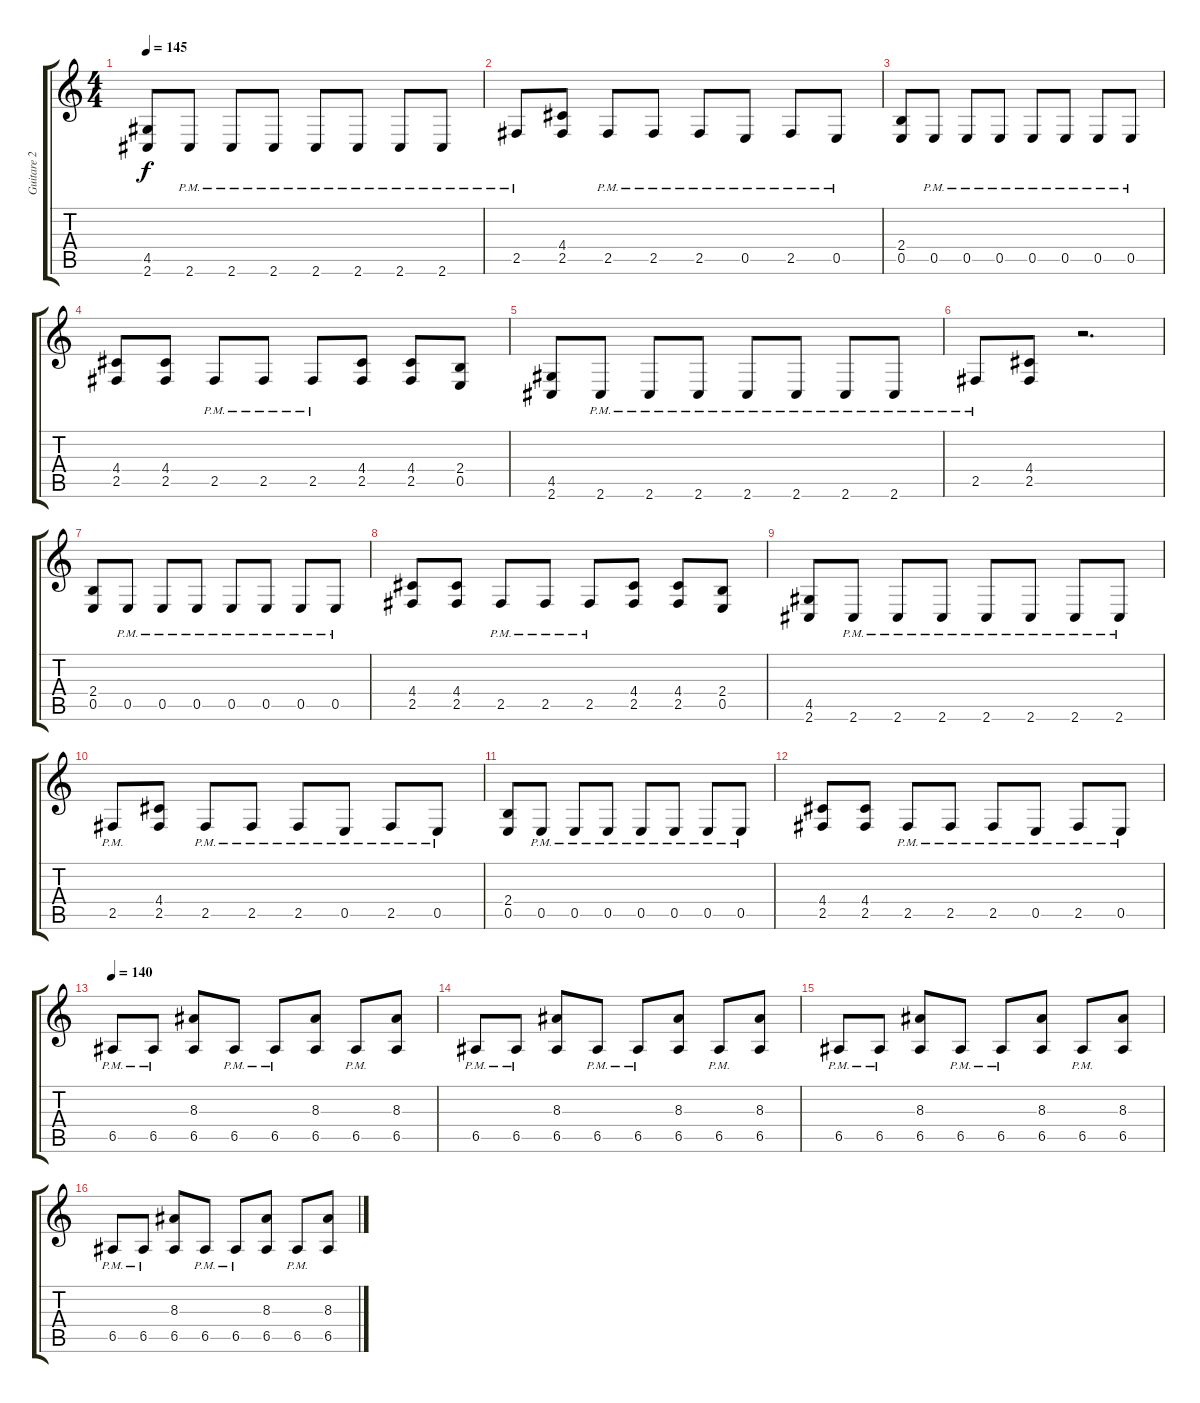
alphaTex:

\track ("Guitare 2" "Guitare 2") {instrument distortionguitar}
\staff {score tabs}
\tuning (B3 Gb3 D3 A2 E2 B1) {hide}
\ts (4 4)
\tempo 145
\clef g2
\ks c
(4.5 2.6).8{dy f} 2.6{pm}.8 2.6{pm}.8 2.6{pm}.8 2.6{pm}.8 2.6{pm}.8 2.6{pm}.8 2.6{pm}.8 |
2.5{pm}.8 (4.4 2.5).8 2.5{pm}.8 2.5{pm}.8 2.5{pm}.8 0.5{pm}.8 2.5{pm}.8 0.5{pm}.8 |
(2.4 0.5).8 0.5{pm}.8 0.5{pm}.8 0.5{pm}.8 0.5{pm}.8 0.5{pm}.8 0.5{pm}.8 0.5{pm}.8 |
(4.4 2.5).8 (4.4 2.5).8 2.5{pm}.8 2.5{pm}.8 2.5{pm}.8 (4.4 2.5).8 (4.4 2.5).8 (2.4 0.5).8 |
(4.5 2.6).8 2.6{pm}.8 2.6{pm}.8 2.6{pm}.8 2.6{pm}.8 2.6{pm}.8 2.6{pm}.8 2.6{pm}.8 |
2.5{pm}.8 (4.4 2.5).8 r.2{d} |
(2.4 0.5).8 0.5{pm}.8 0.5{pm}.8 0.5{pm}.8 0.5{pm}.8 0.5{pm}.8 0.5{pm}.8 0.5{pm}.8 |
(4.4 2.5).8 (4.4 2.5).8 2.5{pm}.8 2.5{pm}.8 2.5{pm}.8 (4.4 2.5).8 (4.4 2.5).8 (2.4 0.5).8 |
(4.5 2.6).8 2.6{pm}.8 2.6{pm}.8 2.6{pm}.8 2.6{pm}.8 2.6{pm}.8 2.6{pm}.8 2.6{pm}.8 |
2.5{pm}.8 (4.4 2.5).8 2.5{pm}.8 2.5{pm}.8 2.5{pm}.8 0.5{pm}.8 2.5{pm}.8 0.5{pm}.8 |
(2.4 0.5).8 0.5{pm}.8 0.5{pm}.8 0.5{pm}.8 0.5{pm}.8 0.5{pm}.8 0.5{pm}.8 0.5{pm}.8 |
(4.4 2.5).8 (4.4 2.5).8 2.5{pm}.8 2.5{pm}.8 2.5{pm}.8 0.5{pm}.8 2.5{pm}.8 0.5{pm}.8 |
\tempo 140
6.5{pm}.8 6.5{pm}.8 (8.3 6.5).8 6.5{pm}.8 6.5{pm}.8 (8.3 6.5).8 6.5{pm}.8 (8.3 6.5).8 |
6.5{pm}.8 6.5{pm}.8 (8.3 6.5).8 6.5{pm}.8 6.5{pm}.8 (8.3 6.5).8 6.5{pm}.8 (8.3 6.5).8 |
6.5{pm}.8 6.5{pm}.8 (8.3 6.5).8 6.5{pm}.8 6.5{pm}.8 (8.3 6.5).8 6.5{pm}.8 (8.3 6.5).8 |
6.5{pm}.8 6.5{pm}.8 (8.3 6.5).8 6.5{pm}.8 6.5{pm}.8 (8.3 6.5).8 6.5{pm}.8 (8.3 6.5).8
